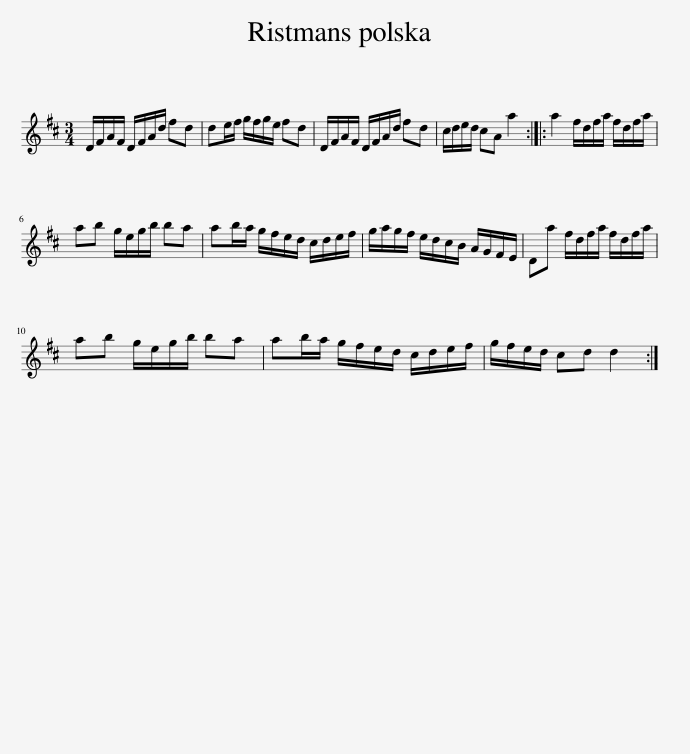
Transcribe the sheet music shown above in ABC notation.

X:1
L:1/8
M:3/4
I:linebreak $
K:D
V:1 treble
V:1
 D/F/A/F/ D/F/A/d/ fd | de/f/ g/f/g/e/ fd | D/F/A/F/ D/F/A/d/ fd | c/d/e/d/ cA a2 :: a2 f/d/f/a/ f/d/f/a/ |$ %5
 ab g/e/g/b/ ba | ab/a/ g/f/e/d/ c/d/e/f/ | g/a/g/f/ e/d/c/B/ A/G/F/E/ | Da f/d/f/a/ f/d/f/a/ |$ ab g/e/g/b/ ba | %10
 ab/a/ g/f/e/d/ c/d/e/f/ | g/f/e/d/ cd d2 :| %12
